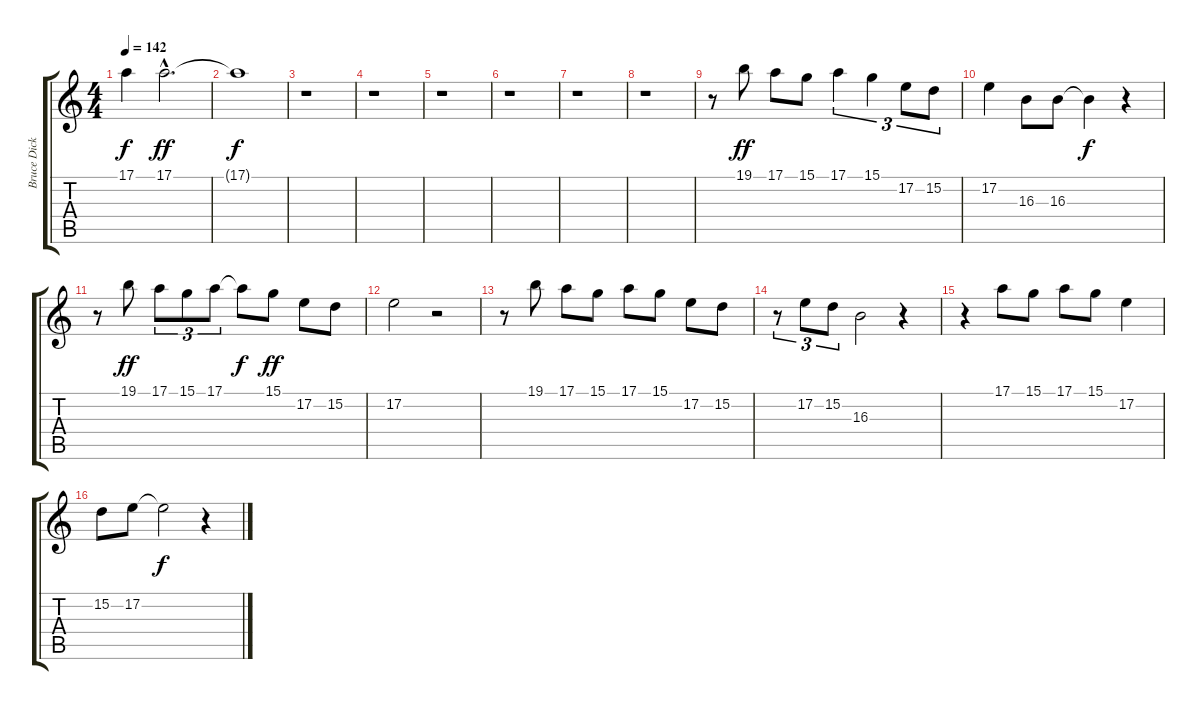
\track ("Bruce Dickinson" "Bruce Dick") {instrument choiraahs}
\staff {score tabs}
\tuning (E4 B3 G3 D3 A2 E2) {hide}
\ts (4 4)
\tempo 142
\clef g2
\ks c
17.1{t}.4{dy f} 17.1{hac}.2{d dy ff} |
17.1{t}.1{dy f} |
r.1 |
r.1 |
r.1 |
r.1 |
r.1 |
r.1 |
r.8 19.1.8{dy ff} 17.1.8 15.1.8 17.1.4{tu (3 2)} 15.1.4{tu (3 2)} 17.2.8{tu (3 2)} 15.2.8{tu (3 2)} |
17.2.4 16.3.8 16.3.8 16.3{t}.4{dy f} r.4 |
r.8 19.1.8{dy ff} 17.1.8{tu (3 2)} 15.1.8{tu (3 2)} 17.1.8{tu (3 2)} 17.1{t}.8{dy f} 15.1.8{dy ff} 17.2.8 15.2.8 |
17.2.2 r.2 |
r.8 19.1.8 17.1.8 15.1.8 17.1.8 15.1.8 17.2.8 15.2.8 |
r.8{tu (3 2)} 17.2.8{tu (3 2)} 15.2.8{tu (3 2)} 16.3.2 r.4 |
r.4 17.1.8 15.1.8 17.1.8 15.1.8 17.2.4 |
15.2.8 17.2.8 17.2{t}.2{dy f} r.4
